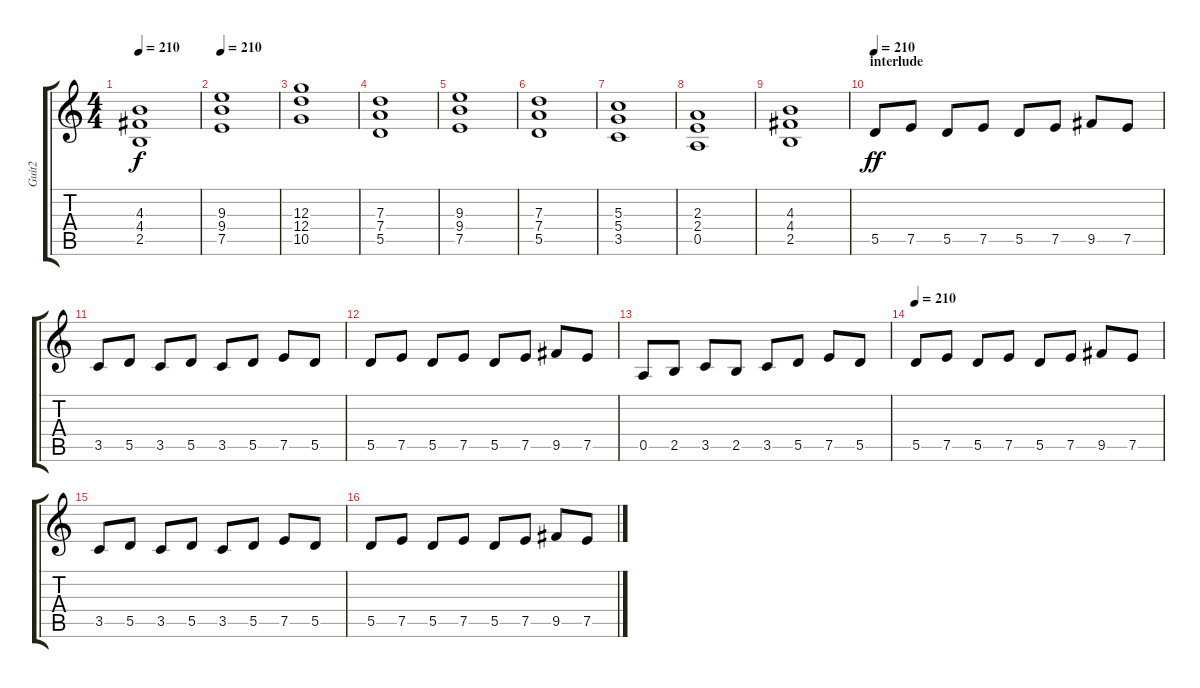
\track ("Guit2" "Guit2") {instrument overdrivenguitar}
\staff {score tabs}
\tuning (E4 B3 G3 D3 A2 E2) {hide}
\ts (4 4)
\tempo 210
\clef g2
\ks c
(4.3 4.4 2.5).1{dy f} |
\tempo 210
(9.3 9.4 7.5).1{volume 11 instrument overdrivenguitar} |
(12.3 12.4 10.5).1 |
(7.3 7.4 5.5).1 |
(9.3 9.4 7.5).1 |
(7.3 7.4 5.5).1 |
(5.3 5.4 3.5).1 |
(2.3 2.4 0.5).1 |
(4.3 4.4 2.5).1 |
\section ("" "interlude")
\tempo 210
5.5.8{dy ff} 7.5.8 5.5.8 7.5.8 5.5.8 7.5.8 9.5.8 7.5.8 |
3.5.8 5.5.8 3.5.8 5.5.8 3.5.8 5.5.8 7.5.8 5.5.8 |
5.5.8 7.5.8 5.5.8 7.5.8 5.5.8 7.5.8 9.5.8 7.5.8 |
0.5.8 2.5.8 3.5.8 2.5.8 3.5.8 5.5.8 7.5.8 5.5.8 |
\tempo 210
5.5.8 7.5.8 5.5.8 7.5.8 5.5.8 7.5.8 9.5.8 7.5.8 |
3.5.8 5.5.8 3.5.8 5.5.8 3.5.8 5.5.8 7.5.8 5.5.8 |
5.5.8 7.5.8 5.5.8 7.5.8 5.5.8 7.5.8 9.5.8 7.5.8
